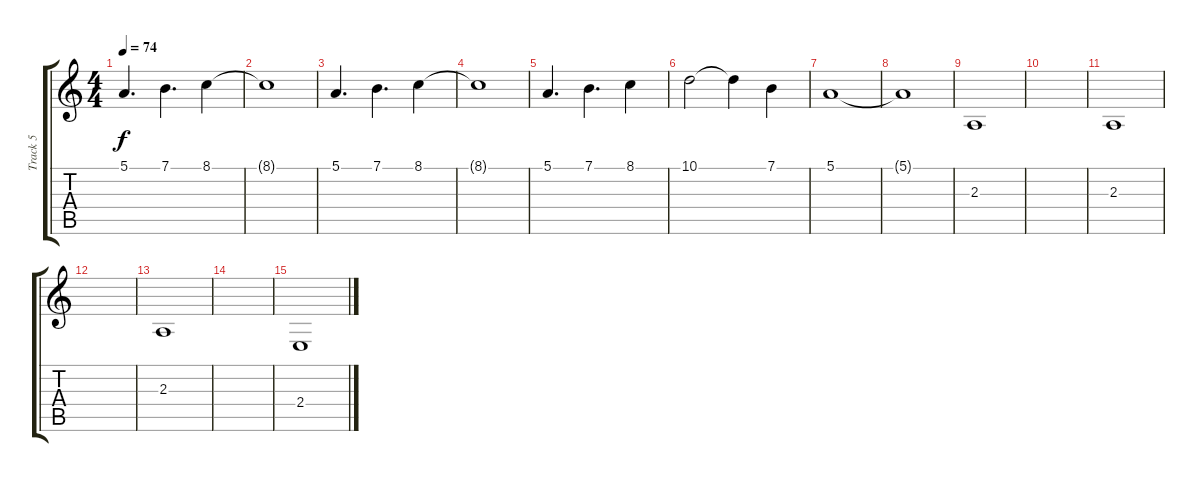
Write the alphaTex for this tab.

\track ("Track 5" "Track 5") {instrument vibraphone}
\staff {score tabs}
\tuning (E4 B3 G3 D3 A2 E2) {hide}
\ts (4 4)
\tempo 74
\clef g2
\ks c
5.1.4{d dy f} 7.1.4{d} 8.1.4 |
8.1{t}.1 |
5.1.4{d} 7.1.4{d} 8.1.4 |
8.1{t}.1 |
5.1.4{d} 7.1.4{d} 8.1.4 |
10.1.2 10.1{t}.4 7.1.4 |
5.1.1 |
5.1{t}.1 |
2.3.1{volume 11 balance 8 instrument vibraphone} |
|
2.3.1 |
|
2.3.1 |
|
2.4.1
